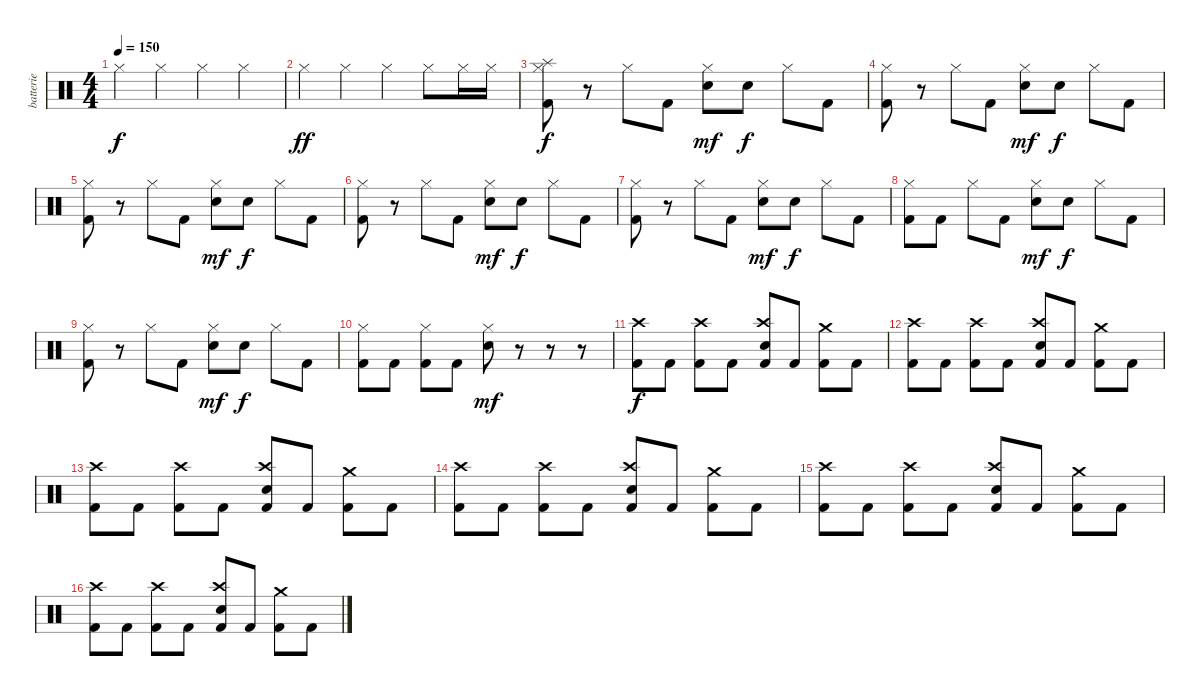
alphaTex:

\track ("batterie" "batterie") {instrument percussion}
\staff {score}
\articulation defaults
\ts (4 4)
\tempo 150
\clef neutral
\ks c "Hi-Hat (closed)".4{dy f} "Hi-Hat (closed)".4 "Hi-Hat (closed)".4 "Hi-Hat (closed)".4
|
"Hi-Hat (closed)".4{dy ff} "Hi-Hat (closed)".4 "Hi-Hat (closed)".4 "Hi-Hat (closed)".8 "Hi-Hat (closed)".16 "Hi-Hat (closed)".16 |
("Splash (hit)" "Hi-Hat (closed)" "Kick (hit) 2").8{dy f} r.8 "Hi-Hat (closed)".8 "Kick (hit) 2".8 ("Hi-Hat (closed)" "Snare (hit) 2").8{dy mf} "Snare (hit) 2".8{dy f} "Hi-Hat (closed)".8 "Kick (hit) 2".8 |
("Hi-Hat (closed)" "Kick (hit) 2").8 r.8 "Hi-Hat (closed)".8 "Kick (hit) 2".8 ("Hi-Hat (closed)" "Snare (hit) 2").8{dy mf} "Snare (hit) 2".8{dy f} "Hi-Hat (closed)".8 "Kick (hit) 2".8 |
("Hi-Hat (closed)" "Kick (hit) 2").8 r.8 "Hi-Hat (closed)".8 "Kick (hit) 2".8 ("Hi-Hat (closed)" "Snare (hit) 2").8{dy mf} "Snare (hit) 2".8{dy f} "Hi-Hat (closed)".8 "Kick (hit) 2".8 |
("Hi-Hat (closed)" "Kick (hit) 2").8 r.8 "Hi-Hat (closed)".8 "Kick (hit) 2".8 ("Hi-Hat (closed)" "Snare (hit) 2").8{dy mf} "Snare (hit) 2".8{dy f} "Hi-Hat (closed)".8 "Kick (hit) 2".8 |
("Hi-Hat (closed)" "Kick (hit) 2").8 r.8 "Hi-Hat (closed)".8 "Kick (hit) 2".8 ("Hi-Hat (closed)" "Snare (hit) 2").8{dy mf} "Snare (hit) 2".8{dy f} "Hi-Hat (closed)".8 "Kick (hit) 2".8 |
("Hi-Hat (closed)" "Kick (hit) 2").8 "Kick (hit) 2".8 "Hi-Hat (closed)".8 "Kick (hit) 2".8 ("Hi-Hat (closed)" "Snare (hit) 2").8{dy mf} "Snare (hit) 2".8{dy f} "Hi-Hat (closed)".8 "Kick (hit) 2".8 |
("Hi-Hat (closed)" "Kick (hit) 2").8 r.8 "Hi-Hat (closed)".8 "Kick (hit) 2".8 ("Hi-Hat (closed)" "Snare (hit) 2").8{dy mf} "Snare (hit) 2".8{dy f} "Hi-Hat (closed)".8 "Kick (hit) 2".8 |
("Hi-Hat (closed)" "Kick (hit) 2").8 "Kick (hit) 2".8 ("Hi-Hat (closed)" "Kick (hit) 2").8 "Kick (hit) 2".8 ("Hi-Hat (closed)" "Snare (hit) 2").8{dy mf} r.8 r.8 r.8 |
("Crash high (hit)" "Kick (hit) 2").8{dy f} "Kick (hit) 2".8 ("Crash high (hit)" "Kick (hit) 2").8 "Kick (hit) 2".8 ("Crash high (hit)" "Electric Snare (hit)" "Kick (hit) 2").8 "Kick (hit) 2".8 ("Crash medium (hit)" "Kick (hit) 2").8 "Kick (hit) 2".8 |
("Crash high (hit)" "Kick (hit) 2").8 "Kick (hit) 2".8 ("Crash high (hit)" "Kick (hit) 2").8 "Kick (hit) 2".8 ("Crash high (hit)" "Electric Snare (hit)" "Kick (hit) 2").8 "Kick (hit) 2".8 ("Crash medium (hit)" "Kick (hit) 2").8 "Kick (hit) 2".8 |
("Crash high (hit)" "Kick (hit) 2").8 "Kick (hit) 2".8 ("Crash high (hit)" "Kick (hit) 2").8 "Kick (hit) 2".8 ("Crash high (hit)" "Electric Snare (hit)" "Kick (hit) 2").8 "Kick (hit) 2".8 ("Crash medium (hit)" "Kick (hit) 2").8 "Kick (hit) 2".8 |
("Crash high (hit)" "Kick (hit) 2").8 "Kick (hit) 2".8 ("Crash high (hit)" "Kick (hit) 2").8 "Kick (hit) 2".8 ("Crash high (hit)" "Electric Snare (hit)" "Kick (hit) 2").8 "Kick (hit) 2".8 ("Crash medium (hit)" "Kick (hit) 2").8 "Kick (hit) 2".8 |
("Crash high (hit)" "Kick (hit) 2").8 "Kick (hit) 2".8 ("Crash high (hit)" "Kick (hit) 2").8 "Kick (hit) 2".8 ("Crash high (hit)" "Electric Snare (hit)" "Kick (hit) 2").8 "Kick (hit) 2".8 ("Crash medium (hit)" "Kick (hit) 2").8 "Kick (hit) 2".8 |
("Crash high (hit)" "Kick (hit) 2").8 "Kick (hit) 2".8 ("Crash high (hit)" "Kick (hit) 2").8 "Kick (hit) 2".8 ("Crash high (hit)" "Electric Snare (hit)" "Kick (hit) 2").8 "Kick (hit) 2".8 ("Crash medium (hit)" "Kick (hit) 2").8 "Kick (hit) 2".8
